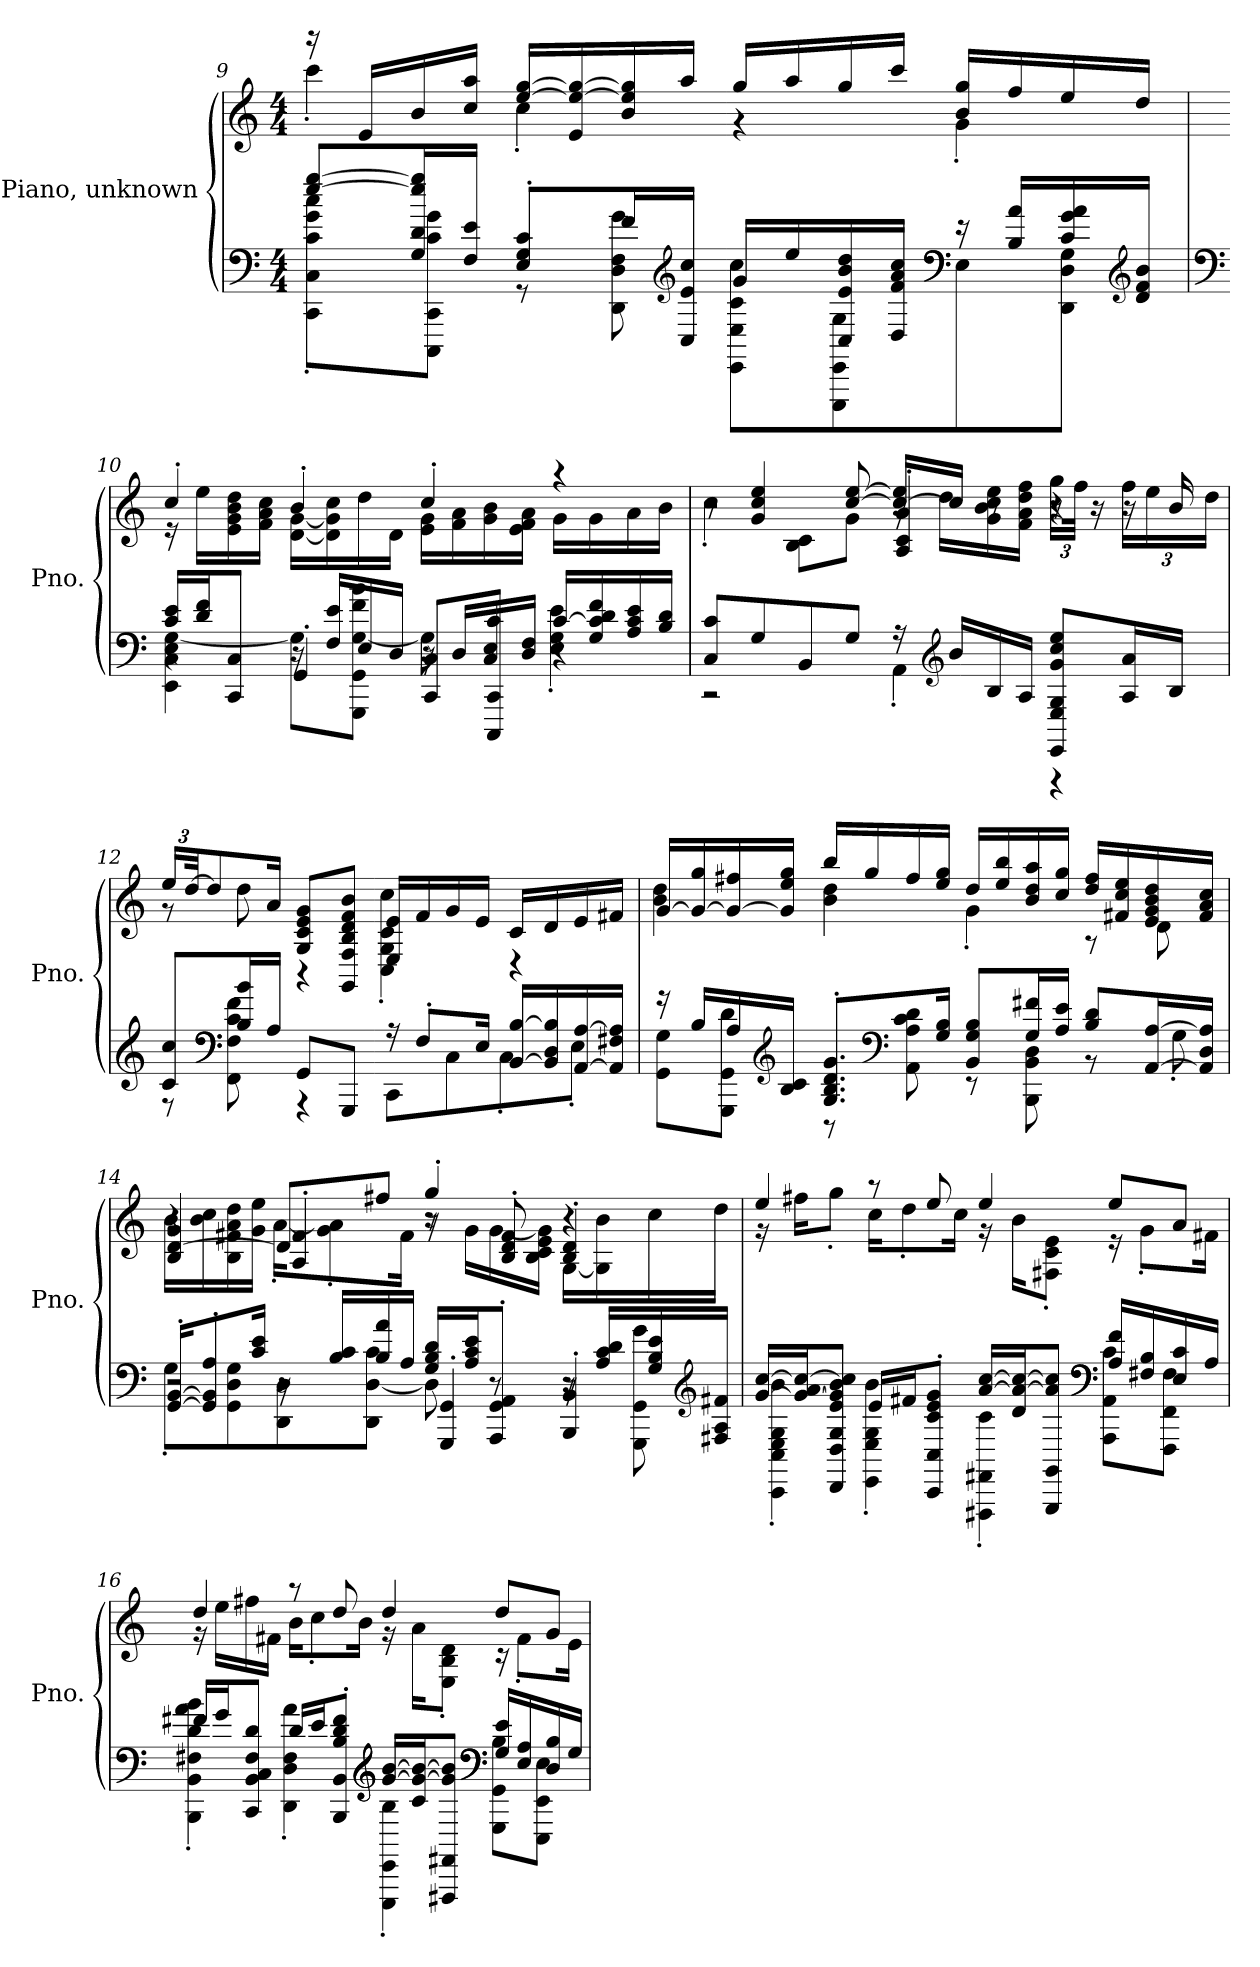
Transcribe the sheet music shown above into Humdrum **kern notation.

**kern	**kern
*part1	*part1
*staff2	*staff1
*I"Piano, unknown	*
*I'Pno.	*
!!LO:LB:g=z
*clefF4	*clefG2
*k[]	*k[]
*M4/4	*M4/4
=9	=9
*^	*^
[8ee/ [8gg/L	8CC\' 8C\' 8c\' 8g\' 8cc\'L	16r	4ccc'\
.	.	16e/LL	.
16G/ 16d/ 16ee/] 16gg/]L	8CCC\ 8CC\ 8c\ 8g\J	16b/	.
16F/ 16e/JJ	.	16cc/ 16aa/JJ	.
8E/' 8G/' 8c/'L	8r	[16ee/ [16gg/LL	4cc'\
.	.	16e/ 16ee/_ 16gg/_	.
16f/L	8DD\ 8D\ 8F\ 8g\	16b/ 16ee/] 16gg/]	.
*clefG2	*	*	*
16C/ 16e/ 16cc/JJ	.	16aa/JJ	.
16g/LL	8EE\ 8E\ 8c\ 8cc\L	16gg/LL	4r
16ee/	.	16aa/	.
16C/ 16e/ 16b/ 16dd/	8EEE\ 8EE\ 8G\	16gg/	.
16D/ 16f/ 16a/ 16cc/JJ	.	16ccc/JJ	.
*clefF4	*	*	*
16r	8E\	16b/ 16gg/LL	4g'\
16B/ 16a/LL	.	16ff/	.
16c/ 16g/ 16a/	8DD\ 8D\ 8G\J	16ee/	.
*clefG2	*	*	*
16d/ 16f/ 16b/JJ	.	16dd/JJ	.
*v	*v	*	*
!!LO:PB:g=z	!!
=10	=10	=10
*clefF4	*	*
*^	*	*
*	*^	*	*
16c/ 16e/LL	4EE\ 4C\ 4E\ [4G\	4r	4cc'/	16r
16d/ 16f/J	.	.	.	16ee\LL
8CC/ 8C/J	.	.	.	16e\ 16g\ 16b\ 16dd\
.	.	.	.	16f\ 16a\ 16cc\JJ
16r	8G\L]	4GG'/	4b'/	[16d\ [16g\LL
16F/ 16e/LL	.	.	.	16d\] 16g\] 16cc\
16E/	8GGG\ 8GG\ [8G\ 8f\ 8b\J	.	.	16dd\
16D/JJ	.	.	.	16d\JJ
16r	8G\]	8CC/ 8C/L	4cc'/	16e\ 16g\LL
16D/LL	.	.	.	16f\ 16a\
16C/ 16E/	8r	8CCC/ 8CC/ 8c/J	.	16g\ 16b\
16D/ 16F/JJ	.	.	.	16e\ 16f\ 16a\JJ
[16c/LL	4E\' 4G\' 4e\'	4r	4r	16g\LL
16G/ 16c/] 16d/ 16f/	.	.	.	16g\
16A/ 16c/ 16e/	.	.	.	16a\
16B/ 16d/JJ	.	.	.	16b\JJ
*	*v	*v	*	*
=11	=11	=11	=11
*	*	*	*^
8C/ 8c/L	2r	8r	4cc'\	2r
8G/	.	4g/ 4cc/ 4ee/	.	.
8BB/	.	.	8B\ 8c\L	.
8G/J	.	[8cc/ [8ee/	8g\J	.
16r	4AA'\	16cc/_ 16ee/]LL	16r	4A/' 4c/' 4a/'
*clefG2	*	*	*	*
16b/LL	.	16cc/JJ]	16dd\LL	.
16B/	.	8r	16g\ 16b\ 16cc\ 16ee\	.
16A/JJ	.	.	16f\ 16a\ 16dd\ 16ff\JJ	.
*	*	*	*Xbrackettup	*
8EE/ 8E/ 8G/ 8g/ 8cc/ 8ee/L	4r	8r	24gg\LL	4r
.	.	.	48ff\JJk	.
.	.	.	16r	.
16A/ 16a/L	.	16r	24ff\LL	.
.	.	.	24ee\	.
16B/JJ	.	16b/	.	.
.	.	.	24dd\JJ	.
*	*	*	*v	*v
!!LO:LB:g=z
=12	=12	=12	=12
8c/ 8cc/L	8r	24ee/LL	8r
.	.	[48dd/JK	.
.	.	8dd/]	.
*clefF4	*	*	*
16B/ 16b/L	8FF\ 8F\ 8c\ 8f\	.	8dd\
16A/JJ	.	16a/Jk	.
8GG/L	4r	8G/ 8c/ 8e/ 8g/L	4r
8GGG/J	.	8GG/ 8F/ 8B/ 8d/ 8f/ 8b/J	.
16r	8CC\L	16E/ 16e/LL	4C\' 4G\' 4c\' 4cc\'
8F'/L	.	16f/	.
.	8C\	16g/	.
16E/Jk	.	16e/JJ	.
[16BB/ [16B/LL	8C'\	16c/LL	4r
16BB/] 16D/ 16B/]	.	16d/	.
[16AA/ [16A/	8E'\J	16e/	.
16AA/] 16F#X/ 16A/]JJ	.	16f#X/JJ	.
!!LO:LB:g=z	!!
=13	=13	=13	=13
16r	8GG\ 8G\L	[16g/LL	4b\ 4dd\
16B/LL	.	16g/_ 16gg/	.
16A/	8GGG\ 8GG\ 8d\J	16g/_ 16ff#X/	.
*clefG2	*	*	*
16B/ 16c/JJ	.	16g/] 16ee/ 16gg/JJ	.
8.G/' 8.B/' 8.d/' 8.g/'L	8r	16bb/LL	4b\ 4dd\
.	.	16gg/	.
*clefF4	*	*	*
.	8AA\ 8A\ 8c\ 8d\	16ff#/	.
16G/ 16B/Jk	.	16ee/ 16gg/JJ	.
8BB/ 8G/ 8B/L	8r	16dd/LL	4g'\
.	.	16ee/ 16bb/	.
16G/ 16f#X/L	8BBB\ 8BB\ 8D\	16b/ 16dd/ 16aa/	.
16A/ 16e/JJ	.	16cc/ 16gg/JJ	.
8B/ 8d/L	8r	16dd/ 16ff#/LL	8r
.	.	16f#X/ 16cc/ 16ee/	.
[16AA/ [16A/L	8G'\	16e/ 16g/ 16b/ 16dd/	8d\
16AA/] 16D/ 16A/]JJ	.	16f#/ 16a/ 16cc/JJ	.
!!LO:LB:g=z
=14	=14	=14	=14
*	*^	*	*^
[16GG/' [16BB/'KL	8G'\L	2r	4B/ [4d/ 4g/	16b\LL	4r
8GG/]' 8BB/]' 8A/'	.	.	.	16b\ 16cc\	.
.	8GG\ 8D\ 8G\	.	.	16B\ 16f#X\ 16a\ 16dd\	.
16c/ 16e/Jk	.	.	.	16g\ 16ee\JJ	.
16r	8DD\ 8D\	.	8d/L]	[16a'\KL	4A/' 4f#/'
16B/ 16c/LL	.	.	.	8g\' 8a\]'	.
16B/ 16a/	8DD\ [8D\ 8c\J	.	8ff#X/J	.	.
16A/JJ	.	.	.	16f#\Jk	.
16G/ 16B/ 16d/LL	8D\]	4GGG/' 4GG/'	4gg'/	16r	8r
16A/ 16c/ 16e/J	.	.	.	16g\LL	.
8AAA/' 8GG/' 8AA/'J	8r	.	.	[16g\	8B/' 8d/' 8f#/'
.	.	.	.	16B\ 16c\ 16e\ 16g\]JJ	.
16r	8r	4BBB/' 4BB/'	4r	[16G\LL	4B/' 4d/'
16A/ 16c/ 16d/LL	.	.	.	16G\] 16b\	.
16G/ 16B/ 16e/	8GGG\ 8GG\ 8g\	.	.	16cc\	.
*clefG2	*	*	*	*	*
16F#X/ 16A/ 16f#X/JJ	.	.	.	16dd\JJ	.
*	*v	*v	*	*	*
*	*	*	*v	*v
!!LO:LB:g=z
=15	=15	=15	=15
[16g/ [16cc/LL	4CC\' 4C\' 4E\' 4G\' 4b\'	4ee/	16r
16g/_ 16a/ 16cc/_J	.	.	16ff#X\KL
8DD/ 8D/ 8G/ 8e/ 8g/] 8b/ 8cc/]J	.	.	8gg'\J
16e/LL	4EE\' 4E\' 4G\' 4b\'	8r	16cc\KL
16f#X/J	.	.	8dd'\
8CC/' 8C/' 8c/' 8e/' 8g/'J	.	8ee/	.
.	.	.	16cc\Jk
[16a/ [16cc/LL	4FFF#X\' 4FF#X\' 4c\'	4ee/	16r
16d/ 16a/_ 16cc/_J	.	.	16b\KL
8GGG/ 8GG/ 8a/] 8cc/]J	.	.	8F#X\' 8c\' 8e\'J
*clefF4	*	*	*
16A/ 16f#/LL	8AAA\ 8AA\ 8c\L	8ee/L	16r
16F#X/ 16B/	.	.	8g'\L
16E/ 16c/	8FFF#\ 8FF#\ 8F#\J	8a/J	.
16A/JJ	.	.	16f#X\Jk
!!LO:LB:g=z	!!
=16	=16	=16	=16
16f#X/LL	4BBB\' 4BB\' 4F#X\' 4d\' 4a\' 4b\'	4dd/	16r
16g/J	.	.	16ee\LL
8CC/ 8BB/ 8C/ 8F#/ 8d/J	.	.	16ff#X\
.	.	.	16f#X\JJ
16d/LL	4DD\' 4D\' 4F#\' 4a\'	8r	16b\KL
16e/J	.	.	8cc'\
8BBB/' 8BB/' 8B/' 8d/' 8f#/'J	.	8dd/	.
.	.	.	16b\Jk
*clefG2	*	*	*
[16g/ [16b/LL	4EEE\' 4EE\' 4B\'	4dd/	16r
16c/ 16g/_ 16b/_J	.	.	16a\KL
8FFF#X/ 8FF#X/ 8g/] 8b/]J	.	.	8E\' 8B\' 8d\'J
*clefF4	*	*	*
16G/ 16e/LL	8GGG\ 8GG\ 8B\L	8dd/L	16r
16E/ 16A/	.	.	8f#'\L
16D/ 16B/	8EEE\ 8EE\ 8E\J	8g/J	.
16G/JJ	.	.	16e\Jk
*v	*v	*	*
*	*v	*v
=	=
*-	*-
